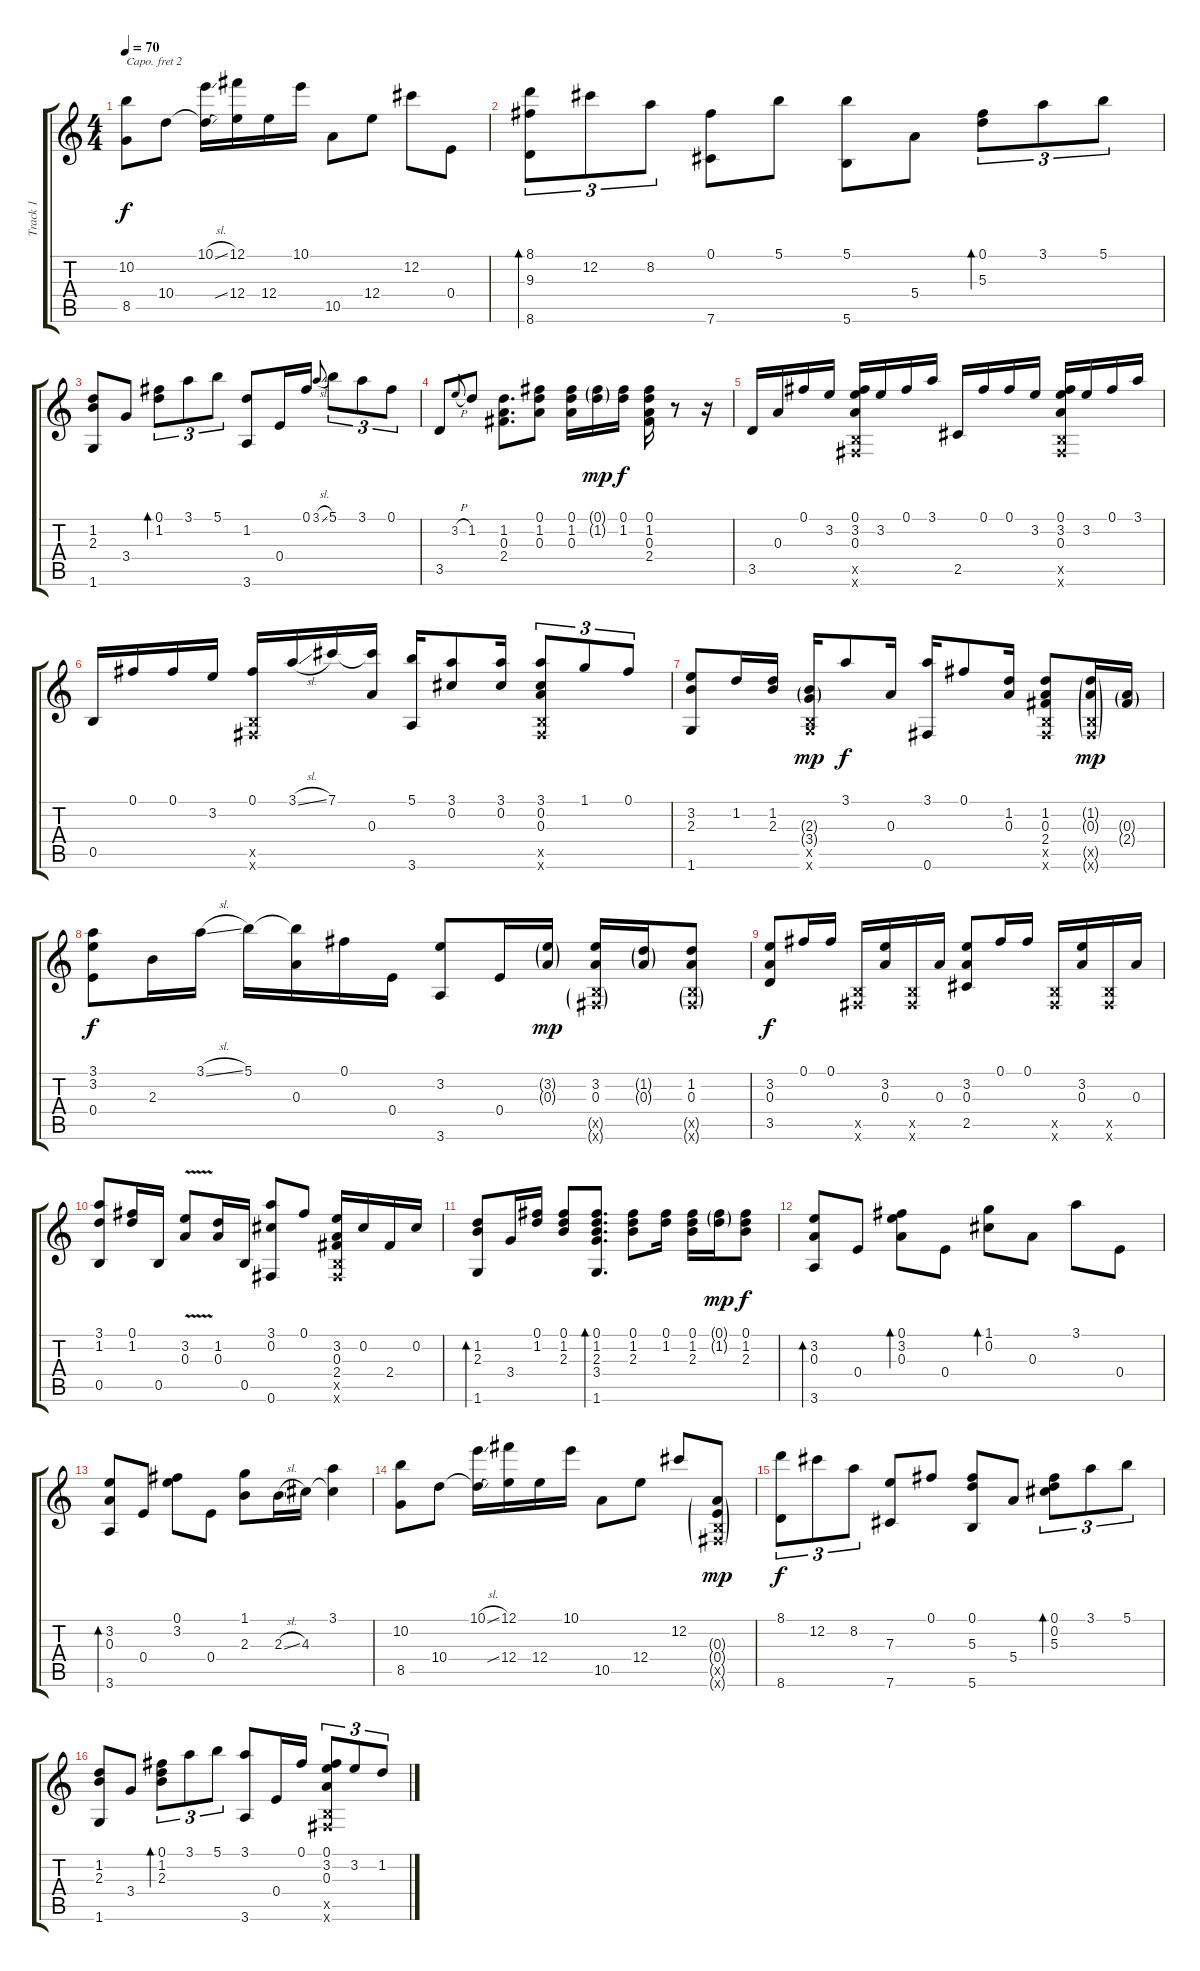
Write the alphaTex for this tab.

\track ("Track 1" "Track 1") {instrument acousticguitarsteel}
\staff {score tabs}
\capo 2
\tuning (E4 B3 G3 D3 A2 E2) {hide}
\ts (4 4)
\tempo 70
\clef g2
\ks c
(10.2 8.5).8{dy f} 10.4.8 (10.1{sl} 10.4{sl t}).16 (12.1 12.4).16 12.4.16 10.1.16 10.5.8 12.4.8 12.2.8 0.4.8 |
(8.1 9.3 8.6).8{tu (3 2) bd 120} 12.2.8{tu (3 2)} 8.2.8{tu (3 2)} (0.1 7.6).8 5.1.8 (5.1 5.6).8 5.4.8 (0.1 5.3).8{tu (3 2) bd 120} 3.1.8{tu (3 2)} 5.1.8{tu (3 2)} |
(1.2 2.3 1.6).8 3.4.8 (0.1 1.2).8{tu (3 2) bd 120} 3.1.8{tu (3 2)} 5.1.8{tu (3 2)} (1.2 3.6).8 0.4.16 0.1.16 3.1{sl}.8{gr onbeat} 5.1.8{tu (3 2)} 3.1.8{tu (3 2)} 0.1.8{tu (3 2)} |
3.5.8 3.2{h}.8{gr onbeat} 1.2.8 (1.2 0.3 2.4).8{d} (0.1 1.2 0.3).8 (0.1 1.2 0.3).16 (0.1{g} 1.2{g}).16{dy mp} (0.1 1.2).16{dy f} (0.1 1.2 0.3 2.4).16 r.8 r.16 |
3.5.16 0.3.16 0.1.16 3.2.16 (0.1 3.2 0.3 0.5{x} 0.6{x}).16 3.2.16 0.1.16 3.1.16 2.5.16 0.1.16 0.1.16 3.2.16 (0.1 3.2 0.3 0.5{x} 0.6{x}).16 3.2.16 0.1.16 3.1.16 |
0.5.16 0.1.16 0.1.16 3.2.16 (0.1 0.5{x} 0.6{x}).16 3.1{sl}.16 7.1.16 (7.1{t} 0.3).16 (5.1 3.6).16 (3.1 0.2).8 (3.1 0.2).16 (3.1 0.2 0.3 0.5{x} 0.6{x}).8{tu (3 2)} 1.1.8{tu (3 2)} 0.1.8{tu (3 2)} |
(3.2 2.3 1.6).8 1.2.16 (1.2 2.3).16 (2.3{g} 3.4{g} 0.5{x} 1.6{x}).16{dy mp} 3.1.8{dy f} 0.3.16 (3.1 0.6).16 0.1.8 (1.2 0.3).16 (1.2 0.3 2.4 0.5{x} 0.6{x}).8 (1.2{g} 0.3{g} 0.5{g x} 0.6{g x}).16{dy mp} (0.3{g} 2.4{g}).16 |
(3.1 3.2 0.4).8{dy f} 2.3.16 3.1{sl}.16 5.1.16 (5.1{t} 0.3).16 0.1.16 0.4.16 (3.2 3.6).8 0.4.16 (3.2{g} 0.3{g}).16{dy mp} (3.2 0.3 0.5{g x} 0.6{g x}).16 (1.2{g} 0.3{g}).16 (1.2 0.3 0.5{g x} 0.6{g x}).8 |
(3.2 0.3 3.5).8{dy f} 0.1.16 0.1.16 (0.5{x} 0.6{x}).16 (3.2 0.3).16 (0.5{x} 0.6{x}).16 0.3.16 (3.2 0.3 2.5).8 0.1.16 0.1.16 (0.5{x} 0.6{x}).16 (3.2 0.3).16 (0.5{x} 0.6{x}).16 0.3.16 |
(3.1 1.2 0.5).8 (0.1 1.2).16 0.5.16 (3.2{v} 0.3).8 (1.2 0.3).16 0.5.16 (3.1 0.2 0.6).8 0.1.8 (3.2 0.3 2.4 0.5{x} 0.6{x}).16 0.2.16 2.4.16 0.2.16 |
(1.2 2.3 1.6).8{bd 60} 3.4.16 (0.1 1.2).16 (0.1 1.2 2.3).8 (0.1 1.2 2.3 3.4 1.6).8{d bd 60} (0.1 1.2 2.3).8 (0.1 1.2).16 (0.1 1.2 2.3).16 (0.1{g} 1.2{g}).16{dy mp} (0.1 1.2 2.3).8{dy f} |
(3.2 0.3 3.6).8{bd 60} 0.4.8 (0.1 3.2 0.3).8{bd 60} 0.4.8 (1.1 0.2).8{bd 60} 0.3.8 3.1.8 0.4.8 |
(3.2 0.3 3.6).8{bd 60} 0.4.8 (0.1 3.2).8 0.4.8 (1.1 2.3).8 2.3{sl}.16 4.3.16 (3.1 4.3{t}).4 |
(10.2 8.5).8 10.4.8 (10.1{sl} 10.4{sl t}).16 (12.1 12.4).16 12.4.16 10.1.16 10.5.8 12.4.8 12.2.8 (0.3{g} 0.4{g} 0.5{g x} 0.6{g x}).8{dy mp} |
(8.1 8.6).8{tu (3 2) dy f} 12.2.8{tu (3 2)} 8.2.8{tu (3 2)} (7.3 7.6).8 0.1.8 (0.1 5.3 5.6).8 5.4.8 (0.1 0.2 5.3).8{tu (3 2) bd 120} 3.1.8{tu (3 2)} 5.1.8{tu (3 2)} |
(1.2 2.3 1.6).8 3.4.8 (0.1 1.2 2.3).8{tu (3 2) bd 120} 3.1.8{tu (3 2)} 5.1.8{tu (3 2)} (3.1 3.6).8 0.4.16 0.1.16 (0.1 3.2 0.3 0.5{x} 0.6{x}).8{tu (3 2)} 3.2.8{tu (3 2)} 1.2.8{tu (3 2)}
